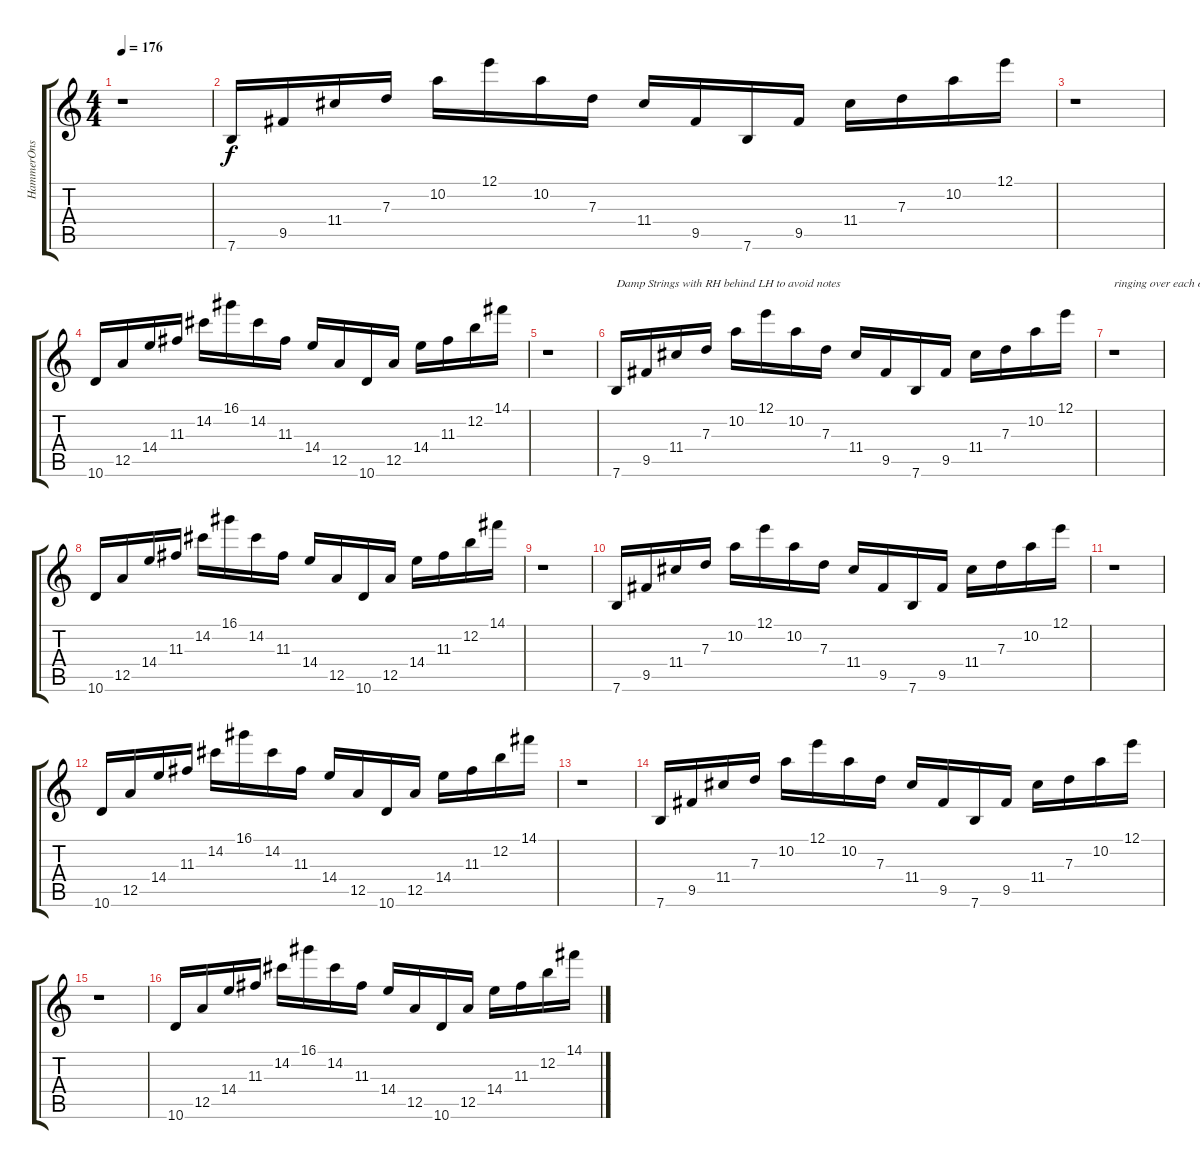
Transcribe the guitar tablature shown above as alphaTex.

\track ("HammerOns" "HammerOns") {instrument overdrivenguitar}
\staff {score tabs}
\tuning (E4 B3 G3 D3 A2 E2) {hide}
\ts (4 4)
\tempo 176
\clef g2
\ks c
r.1{dy f} |
7.6.16 9.5.16 11.4.16 7.3.16 10.2.16 12.1.16 10.2.16 7.3.16 11.4.16 9.5.16 7.6.16 9.5.16 11.4.16 7.3.16 10.2.16 12.1.16 |
r.1 |
10.6.16 12.5.16 14.4.16 11.3.16 14.2.16 16.1.16 14.2.16 11.3.16 14.4.16 12.5.16 10.6.16 12.5.16 14.4.16 11.3.16 12.2.16 14.1.16 |
r.1 |
7.6.16{txt "Damp Strings with RH behind LH to avoid notes"} 9.5.16 11.4.16 7.3.16 10.2.16 12.1.16 10.2.16 7.3.16 11.4.16 9.5.16 7.6.16 9.5.16 11.4.16 7.3.16 10.2.16 12.1.16 |
r.1{txt "ringing over each other"} |
10.6.16 12.5.16 14.4.16 11.3.16 14.2.16 16.1.16 14.2.16 11.3.16 14.4.16 12.5.16 10.6.16 12.5.16 14.4.16 11.3.16 12.2.16 14.1.16 |
r.1 |
7.6.16 9.5.16 11.4.16 7.3.16 10.2.16 12.1.16 10.2.16 7.3.16 11.4.16 9.5.16 7.6.16 9.5.16 11.4.16 7.3.16 10.2.16 12.1.16 |
r.1 |
10.6.16 12.5.16 14.4.16 11.3.16 14.2.16 16.1.16 14.2.16 11.3.16 14.4.16 12.5.16 10.6.16 12.5.16 14.4.16 11.3.16 12.2.16 14.1.16 |
r.1 |
7.6.16 9.5.16 11.4.16 7.3.16 10.2.16 12.1.16 10.2.16 7.3.16 11.4.16 9.5.16 7.6.16 9.5.16 11.4.16 7.3.16 10.2.16 12.1.16 |
r.1 |
10.6.16 12.5.16 14.4.16 11.3.16 14.2.16 16.1.16 14.2.16 11.3.16 14.4.16 12.5.16 10.6.16 12.5.16 14.4.16 11.3.16 12.2.16 14.1.16
